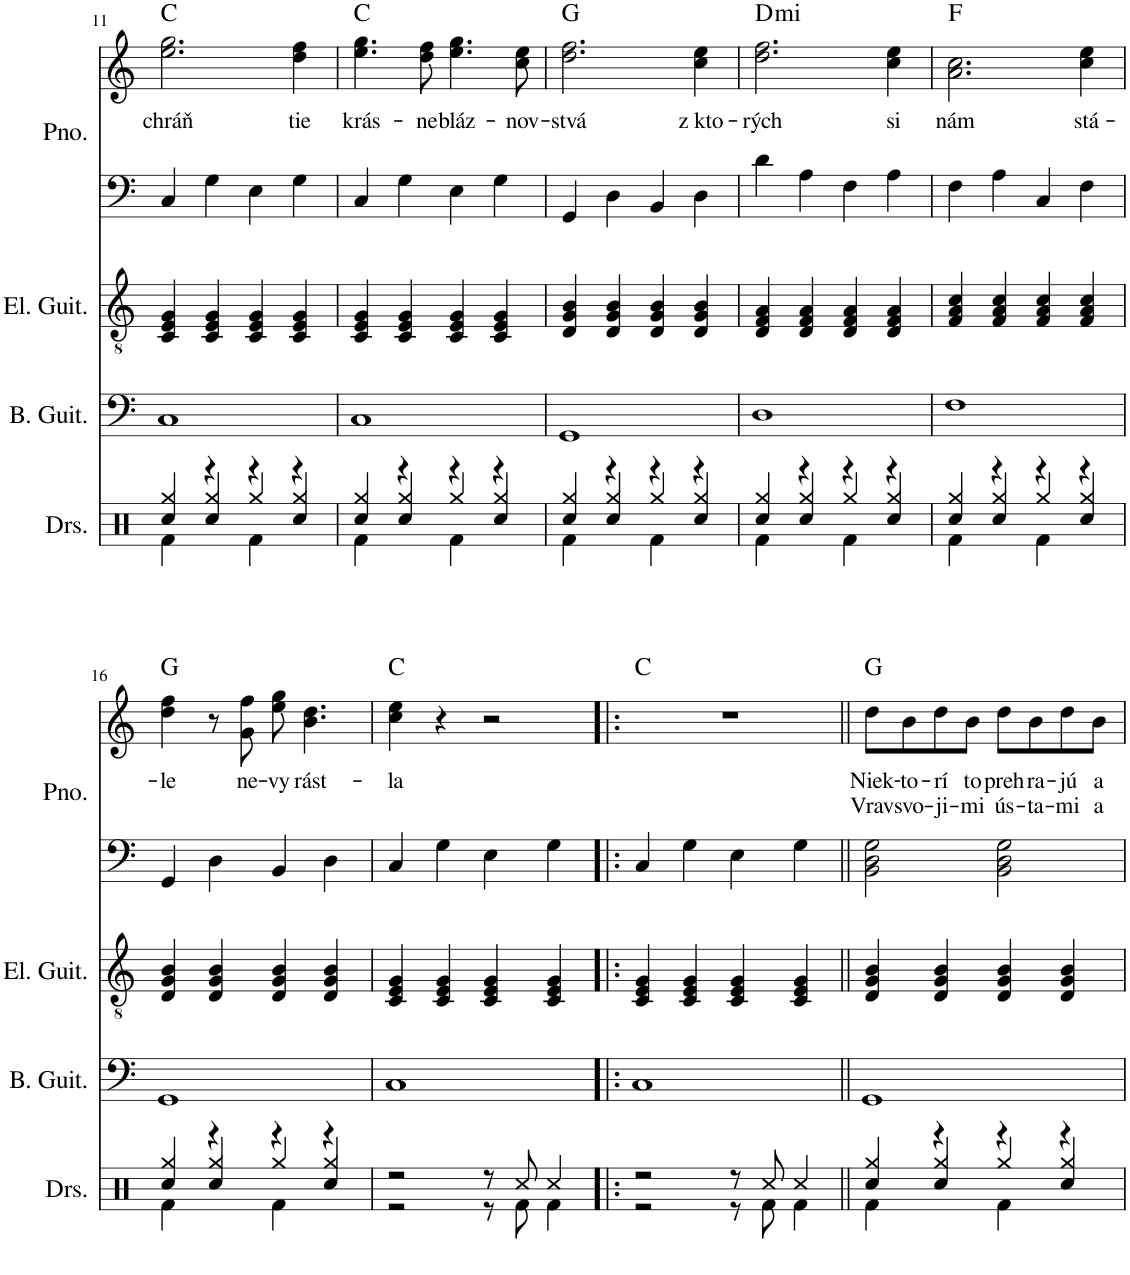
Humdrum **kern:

**kern	**kern	**kern	**kern	**kern	**text	**text	**harte
*part4	*part3	*part2	*part1	*part1	*part1	*part1	*part1
*staff5	*staff4	*staff3	*staff2	*staff1	*staff1	*staff1	*
*I"Bicia súprava	*I"Basová gitara	*I"Elektrická gitara	*I"Piano	*	*	*	*
*	*	*	*I'Pno.	*	*	*	*
!!LO:PB:g=z
*clefX	*clefF4	*clefGv2	*clefF4	*clefG2	*	*	*
*	*Trd7c12	*	*	*	*	*	*
*k[]	*k[]	*k[]	*k[]	*k[]	*	*	*
*M4/4	*M4/4	*M4/4	*M4/4	*M4/4	*	*	*
=11	=11	=11	=11	=11	=11	=11	=11
*^	*	*	*	*	*	*	*
*	*^	*	*	*	*	*	*	*
!	!	!	!	!	!	!	!LO:LY:b	!	!
4Rcc/	4Rf\	4Rgg/	1C	4C/ 4E/ 4G/	4C/	2.ee\ 2.gg\	chráň	.	C:maj
4Rcc/	4r	4Rgg/	.	4C/ 4E/ 4G/	4G\	.	.	.	.
4r	4Rf\	4Rgg/	.	4C/ 4E/ 4G/	4E\	.	.	.	.
!	!	!	!	!	!	!	!LO:LY:b	!	!
4Rcc/	4r	4Rgg/	.	4C/ 4E/ 4G/	4G\	4dd\ 4ff\	tie	.	.
=12	=12	=12	=12	=12	=12	=12	=12	=12	=12
!	!	!	!	!	!	!	!LO:LY:b	!	!
4Rcc/	4Rf\	4Rgg/	1C	4C/ 4E/ 4G/	4C/	4.ee\ 4.gg\	krás-	.	C:maj
4Rcc/	4r	4Rgg/	.	4C/ 4E/ 4G/	4G\	.	.	.	.
!	!	!	!	!	!	!	!LO:LY:b	!	!
.	.	.	.	.	.	8dd\ 8ff\	-ne	.	.
!	!	!	!	!	!	!	!LO:LY:b	!	!
4r	4Rf\	4Rgg/	.	4C/ 4E/ 4G/	4E\	4.ee\ 4.gg\	bláz-	.	.
4Rcc/	4r	4Rgg/	.	4C/ 4E/ 4G/	4G\	.	.	.	.
!	!	!	!	!	!	!	!LO:LY:b	!	!
.	.	.	.	.	.	8cc\ 8ee\	-nov-	.	.
=13	=13	=13	=13	=13	=13	=13	=13	=13	=13
!	!	!	!	!	!	!	!LO:LY:b	!	!
4Rcc/	4Rf\	4Rgg/	1GG	4D/ 4G/ 4B/	4GG/	2.dd\ 2.ff\	-stvá	.	G:maj
4Rcc/	4r	4Rgg/	.	4D/ 4G/ 4B/	4D\	.	.	.	.
4r	4Rf\	4Rgg/	.	4D/ 4G/ 4B/	4BB/	.	.	.	.
!	!	!	!	!	!	!	!LO:LY:b	!	!
4Rcc/	4r	4Rgg/	.	4D/ 4G/ 4B/	4D\	4cc\ 4ee\	z kto-	.	.
=14	=14	=14	=14	=14	=14	=14	=14	=14	=14
!	!	!	!	!	!	!	!LO:LY:b	!	!LO:H:kt=mi
4Rcc/	4Rf\	4Rgg/	1D	4D/ 4F/ 4A/	4d\	2.dd\ 2.ff\	-rých	.	D:min
4Rcc/	4r	4Rgg/	.	4D/ 4F/ 4A/	4A\	.	.	.	.
4r	4Rf\	4Rgg/	.	4D/ 4F/ 4A/	4F\	.	.	.	.
!	!	!	!	!	!	!	!LO:LY:b	!	!
4Rcc/	4r	4Rgg/	.	4D/ 4F/ 4A/	4A\	4cc\ 4ee\	si	.	.
=15	=15	=15	=15	=15	=15	=15	=15	=15	=15
!	!	!	!	!	!	!	!LO:LY:b	!	!
4Rcc/	4Rf\	4Rgg/	1F	4F/ 4A/ 4c/	4F\	2.a\ 2.cc\	nám	.	F:maj
4Rcc/	4r	4Rgg/	.	4F/ 4A/ 4c/	4A\	.	.	.	.
4r	4Rf\	4Rgg/	.	4F/ 4A/ 4c/	4C/	.	.	.	.
!	!	!	!	!	!	!	!LO:LY:b	!	!
4Rcc/	4r	4Rgg/	.	4F/ 4A/ 4c/	4F\	4cc\ 4ee\	stá-	.	.
!!LO:LB:g=z
=16	=16	=16	=16	=16	=16	=16	=16	=16	=16
!	!	!	!	!	!	!	!LO:LY:b	!	!
4Rcc/	4Rf\	4Rgg/	1GG	4D/ 4G/ 4B/	4GG/	4dd\ 4ff\	-le	.	G:maj
4Rcc/	4r	4Rgg/	.	4D/ 4G/ 4B/	4D\	8r	.	.	.
!	!	!	!	!	!	!	!LO:LY:b	!	!
.	.	.	.	.	.	8g\ 8ff\	ne-	.	.
!	!	!	!	!	!	!	!LO:LY:b	!	!
4r	4Rf\	4Rgg/	.	4D/ 4G/ 4B/	4BB/	8ee\ 8gg\	-vy-	.	.
!	!	!	!	!	!	!	!LO:LY:b	!	!
.	.	.	.	.	.	4.b\ 4.dd\	-rást-	.	.
4Rcc/	4r	4Rgg/	.	4D/ 4G/ 4B/	4D\	.	.	.	.
=17	=17	=17	=17	=17	=17	=17	=17	=17	=17
!	!	!	!	!	!	!	!LO:LY:b	!	!
*	*v	*v	*	*	*	*	*	*	*
2r	2r	1C	4C/ 4E/ 4G/	4C/	4cc\ 4ee\	-la	.	C:maj
.	.	.	4C/ 4E/ 4G/	4G\	4r	.	.	.
8r	8r	.	4C/ 4E/ 4G/	4E\	2r	.	.	.
8Rcc/	8Rf\	.	.	.	.	.	.	.
4Rcc/	4Rf\	.	4C/ 4E/ 4G/	4G\	.	.	.	.
=18!|:	=18!|:	=18!|:	=18!|:	=18!|:	=18!|:	=18!|:	=18!|:	=18!|:
2r	2r	1C	4C/ 4E/ 4G/	4C/	1r	.	.	C:maj
.	.	.	4C/ 4E/ 4G/	4G\	.	.	.	.
8r	8r	.	4C/ 4E/ 4G/	4E\	.	.	.	.
8Rcc/	8Rf\	.	.	.	.	.	.	.
4Rcc/	4Rf\	.	4C/ 4E/ 4G/	4G\	.	.	.	.
=19||	=19||	=19||	=19||	=19||	=19||	=19||	=19||	=19||
*	*^	*	*	*	*	*	*	*
!	!	!	!	!	!	!	!LO:LY:b	!LO:LY:b	!
4Rcc/	4Rf\	4Rgg/	1GG	4D/ 4G/ 4B/	2BB\ 2D\ 2G\	8dd\L	Niek-	Vrav	G:maj
!	!	!	!	!	!	!	!LO:LY:b	!LO:LY:b	!
.	.	.	.	.	.	8b\	-to-	svo-	.
!	!	!	!	!	!	!	!LO:LY:b	!LO:LY:b	!
4Rcc/	4r	4Rgg/	.	4D/ 4G/ 4B/	.	8dd\	-rí	-ji-	.
!	!	!	!	!	!	!	!LO:LY:b	!LO:LY:b	!
.	.	.	.	.	.	8b\J	to	-mi	.
!	!	!	!	!	!	!	!LO:LY:b	!LO:LY:b	!
4r	4Rf\	4Rgg/	.	4D/ 4G/ 4B/	2BB\ 2D\ 2G\	8dd\L	preh-	ús-	.
!	!	!	!	!	!	!	!LO:LY:b	!LO:LY:b	!
.	.	.	.	.	.	8b\	-ra-	-ta-	.
!	!	!	!	!	!	!	!LO:LY:b	!LO:LY:b	!
4Rcc/	4r	4Rgg/	.	4D/ 4G/ 4B/	.	8dd\	-jú	-mi	.
!	!	!	!	!	!	!	!LO:LY:b	!LO:LY:b	!
.	.	.	.	.	.	8b\J	a	a	.
*v	*v	*v	*	*	*	*	*	*	*
=	=	=	=	=	=	=	=
*-	*-	*-	*-	*-	*-	*-	*-
